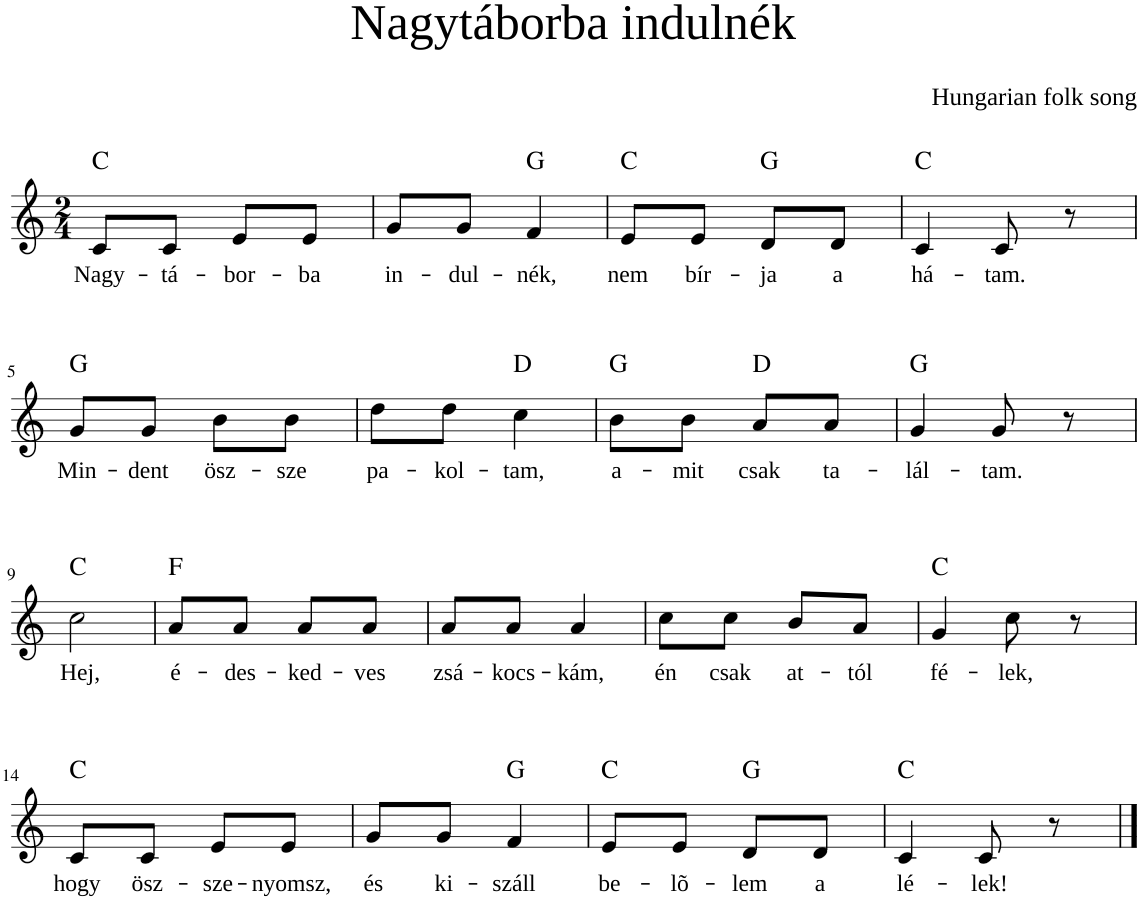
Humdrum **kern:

**kern	**text	**harte
*part1	*part1	*part1
*staff1	*staff1	*
*I"Piano	*	*
*I'Pno	*	*
*clefG2	*	*
*k[]	*	*
*M2/4	*	*
=1	=1	=1
!	!LO:LY:b	!
8c/L	Nagy-	C:maj
!	!LO:LY:b	!
8c/J	-tá-	.
!	!LO:LY:b	!
8e/L	-bor-	.
!	!LO:LY:b	!
8e/J	-ba	.
=2	=2	=2
!	!LO:LY:b	!
8g/L	in-	.
!	!LO:LY:b	!
8g/J	-dul-	.
!	!LO:LY:b	!
4f/	-nék,	G:maj
=3	=3	=3
!	!LO:LY:b	!
8e/L	nem	C:maj
!	!LO:LY:b	!
8e/J	bír-	.
!	!LO:LY:b	!
8d/L	-ja	G:maj
!	!LO:LY:b	!
8d/J	a	.
=4	=4	=4
!	!LO:LY:b	!
4c/	há-	C:maj
!	!LO:LY:b	!
8c/	-tam.	.
8r	.	.
!!LO:LB:g=z
=5	=5	=5
!	!LO:LY:b	!
8g/L	Min-	G:maj
!	!LO:LY:b	!
8g/J	-dent	.
!	!LO:LY:b	!
8b\L	ösz-	.
!	!LO:LY:b	!
8b\J	-sze	.
=6	=6	=6
!	!LO:LY:b	!
8dd\L	pa-	.
!	!LO:LY:b	!
8dd\J	-kol-	.
!	!LO:LY:b	!
4cc\	-tam,	D:maj
=7	=7	=7
!	!LO:LY:b	!
8b\L	a-	G:maj
!	!LO:LY:b	!
8b\J	-mit	.
!	!LO:LY:b	!
8a/L	csak	D:maj
!	!LO:LY:b	!
8a/J	ta-	.
=8	=8	=8
!	!LO:LY:b	!
4g/	-lál-	G:maj
!	!LO:LY:b	!
8g/	-tam.	.
8r	.	.
!!LO:LB:g=z
=9	=9	=9
!	!LO:LY:b	!
2cc\	Hej,	C:maj
=10	=10	=10
!	!LO:LY:b	!
8a/L	é-	F:maj
!	!LO:LY:b	!
8a/J	-des-	.
!	!LO:LY:b	!
8a/L	-ked-	.
!	!LO:LY:b	!
8a/J	-ves	.
=11	=11	=11
!	!LO:LY:b	!
8a/L	zsá-	.
!	!LO:LY:b	!
8a/J	-kocs-	.
!	!LO:LY:b	!
4a/	-kám,	.
=12	=12	=12
!	!LO:LY:b	!
8cc\L	én	.
!	!LO:LY:b	!
8cc\J	csak	.
!	!LO:LY:b	!
8b/L	at-	.
!	!LO:LY:b	!
8a/J	-tól	.
=13	=13	=13
!	!LO:LY:b	!
4g/	fé-	C:maj
!	!LO:LY:b	!
8cc\	-lek,	.
8r	.	.
!!LO:LB:g=z
=14	=14	=14
!	!LO:LY:b	!
8c/L	hogy	C:maj
!	!LO:LY:b	!
8c/J	ösz-	.
!	!LO:LY:b	!
8e/L	-sze-	.
!	!LO:LY:b	!
8e/J	-nyomsz,	.
=15	=15	=15
!	!LO:LY:b	!
8g/L	és	.
!	!LO:LY:b	!
8g/J	ki-	.
!	!LO:LY:b	!
4f/	-száll	G:maj
=16	=16	=16
!	!LO:LY:b	!
8e/L	be-	C:maj
!	!LO:LY:b	!
8e/J	-lõ-	.
!	!LO:LY:b	!
8d/L	-lem	G:maj
!	!LO:LY:b	!
8d/J	a	.
=17	=17	=17
!	!LO:LY:b	!
4c/	lé-	C:maj
!	!LO:LY:b	!
8c/	-lek!	.
8r	.	.
==	==	==
*-	*-	*-
